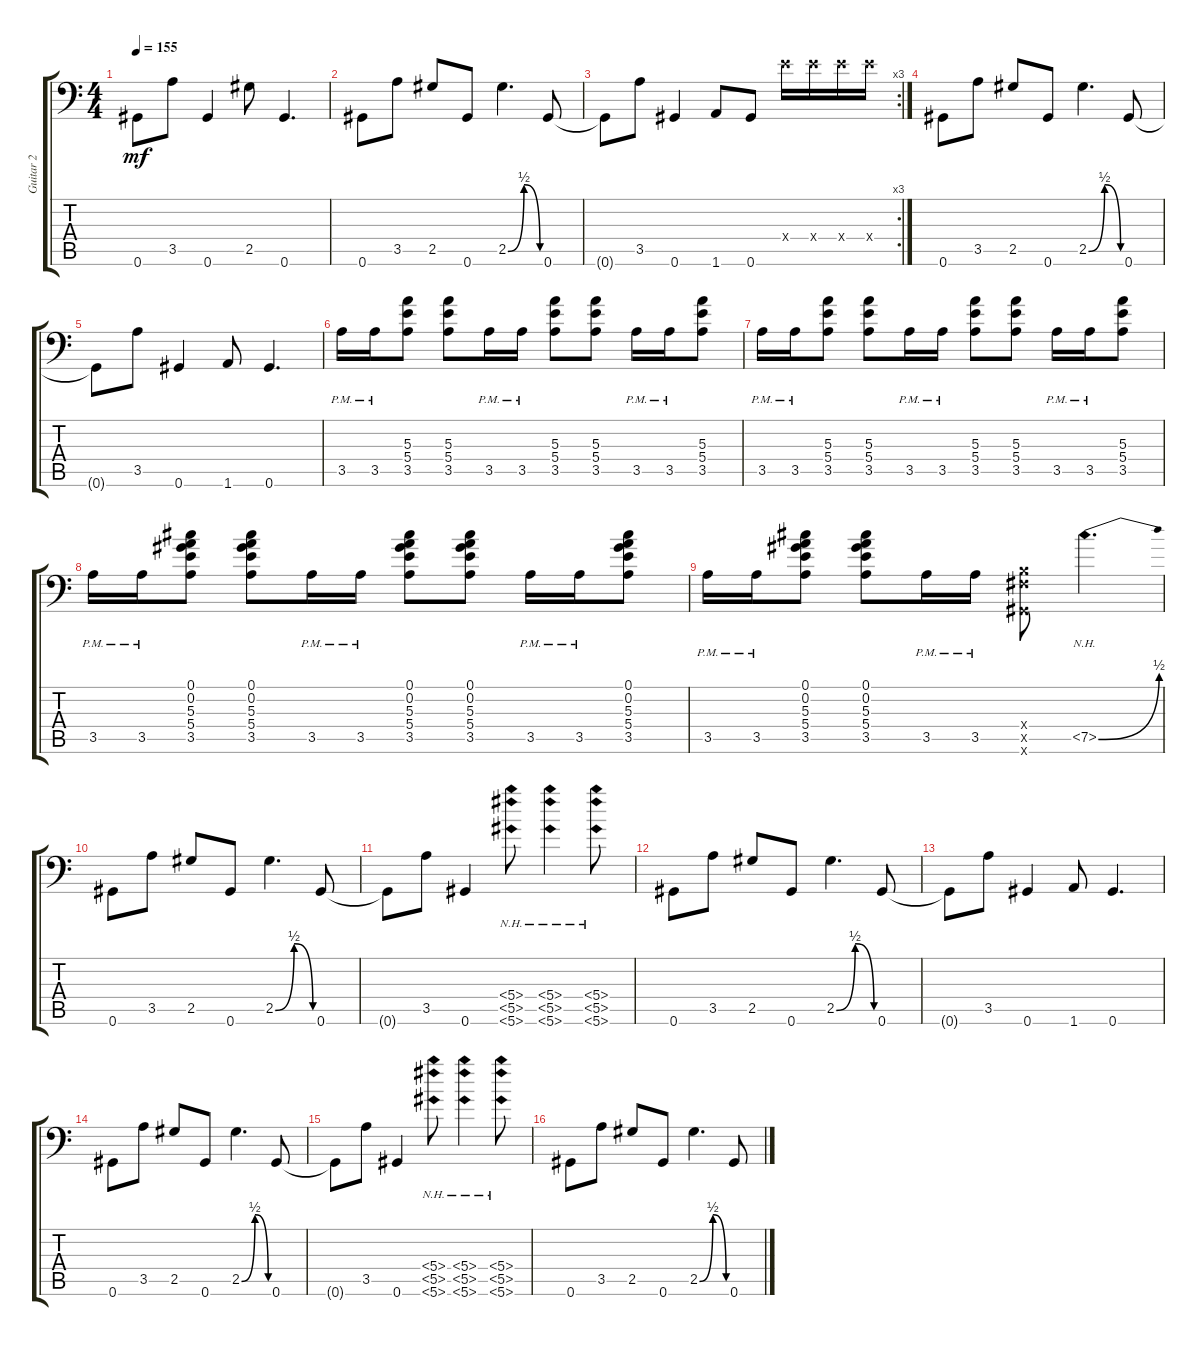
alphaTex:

\track ("Guitar 2" "Guitar 2") {instrument distortionguitar}
\staff {score tabs}
\tuning (Db4 Ab3 E3 B2 Gb2 Ab1) {hide}
\ts (4 4)
\tempo 155
\clef f4
\ks c
0.6{t}.8{dy mf} 3.5.8 0.6.4 2.5.8 0.6.4{d} |
0.6.8 3.5.8 2.5.8 0.6.8 2.5{be (custom 0 0 30 2 30 2 60 0 60 0)}.4{d} 0.6.8 |
\rc 3
0.6{t}.8 3.5.8 0.6.4 1.6.8 0.6.8 5.4{x}.16 5.4{x}.16 5.4{x}.16 5.4{x}.16 |
0.6.8 3.5.8 2.5.8 0.6.8 2.5{be (custom 0 0 30 2 30 2 60 0 60 0)}.4{d} 0.6.8 |
0.6{t}.8 3.5.8 0.6.4 1.6.8 0.6.4{d} |
3.5{pm}.16 3.5{pm}.16 (5.3 5.4 3.5).8 (5.3 5.4 3.5).8 3.5{pm}.16 3.5{pm}.16 (5.3 5.4 3.5).8 (5.3 5.4 3.5).8 3.5{pm}.16 3.5{pm}.16 (5.3 5.4 3.5).8 |
3.5{pm}.16 3.5{pm}.16 (5.3 5.4 3.5).8 (5.3 5.4 3.5).8 3.5{pm}.16 3.5{pm}.16 (5.3 5.4 3.5).8 (5.3 5.4 3.5).8 3.5{pm}.16 3.5{pm}.16 (5.3 5.4 3.5).8 |
3.5{pm}.16 3.5{pm}.16 (0.1 0.2 5.3 5.4 3.5).8 (0.1 0.2 5.3 5.4 3.5).8 3.5{pm}.16 3.5{pm}.16 (0.1 0.2 5.3 5.4 3.5).8 (0.1 0.2 5.3 5.4 3.5).8 3.5{pm}.16 3.5{pm}.16 (0.1 0.2 5.3 5.4 3.5).8 |
3.5{pm}.16 3.5{pm}.16 (0.1 0.2 5.3 5.4 3.5).8 (0.1 0.2 5.3 5.4 3.5).8 3.5{pm}.16 3.5{pm}.16 (0.4{x} 0.5{x} 0.6{x}).8 7.5{be (bend 0 0 60 2) nh}.4{d} |
0.6.8 3.5.8 2.5.8 0.6.8 2.5{be (custom 0 0 30 2 30 2 60 0 60 0)}.4{d} 0.6.8 |
0.6{t}.8 3.5.8 0.6.4 (5.4{nh} 5.5{nh} 5.6{nh}).8 (5.4{nh} 5.5{nh} 5.6{nh}).4 (5.4{nh} 5.5{nh} 5.6{nh}).8 |
0.6.8 3.5.8 2.5.8 0.6.8 2.5{be (custom 0 0 30 2 30 2 60 0 60 0)}.4{d} 0.6.8 |
0.6{t}.8 3.5.8 0.6.4 1.6.8 0.6.4{d} |
0.6.8 3.5.8 2.5.8 0.6.8 2.5{be (custom 0 0 30 2 30 2 60 0 60 0)}.4{d} 0.6.8 |
0.6{t}.8 3.5.8 0.6.4 (5.4{nh} 5.5{nh} 5.6{nh}).8 (5.4{nh} 5.5{nh} 5.6{nh}).4 (5.4{nh} 5.5{nh} 5.6{nh}).8 |
0.6.8 3.5.8 2.5.8 0.6.8 2.5{be (custom 0 0 30 2 30 2 60 0 60 0)}.4{d} 0.6.8
